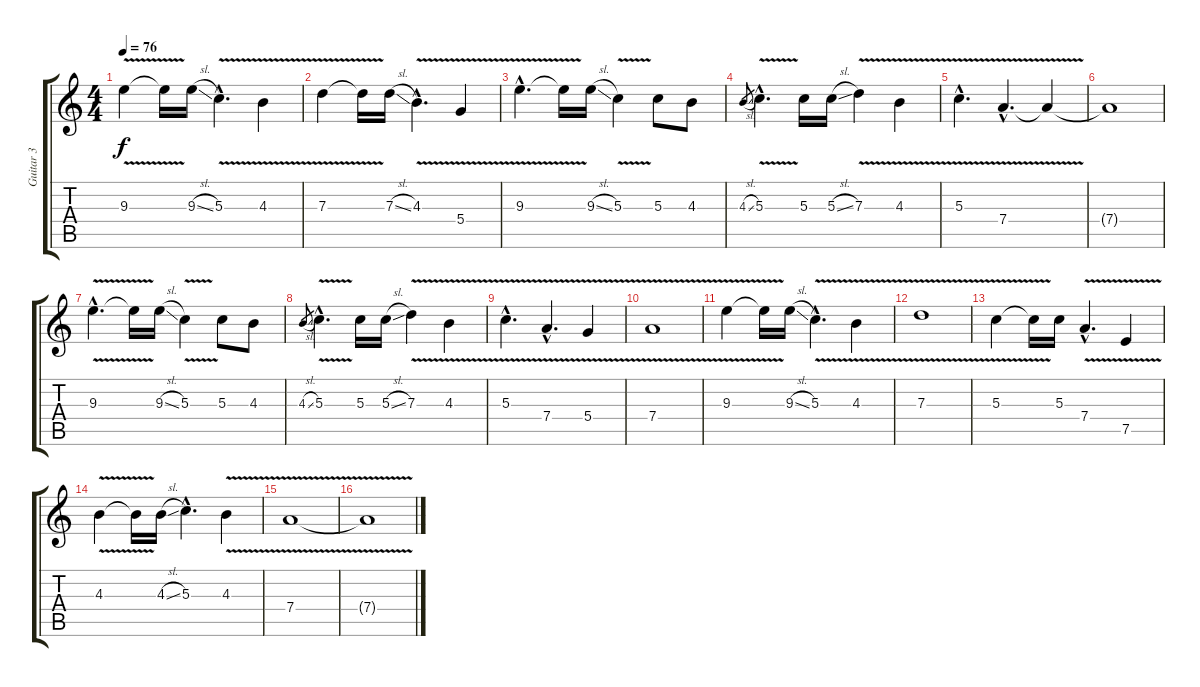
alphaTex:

\track ("Guitar 3" "Guitar 3") {instrument distortionguitar}
\staff {score tabs}
\tuning (E4 B3 G3 D3 A2 D2) {hide}
\ts (4 4)
\section ("" "")
\tempo 76
\clef g2
\ks c
9.3{v}.4{dy f} 9.3{t}.16 9.3{sl}.16 5.3{v hac}.4{d} 4.3{v}.4 |
7.3{v}.4 7.3{t}.16 7.3{sl}.16 4.3{v hac}.4{d} 5.4{v}.4 |
\section ("" "")
9.3{v hac}.4{d} 9.3{t}.16 9.3{sl}.16 5.3{v}.4 5.3.8 4.3.8 |
4.3{sl}.8{gr} 5.3{v hac}.4{d} 5.3.16 5.3{sl}.16 7.3{v}.4 4.3{v}.4 |
5.3{v hac}.4{d} 7.4{v hac}.4{d} 7.4{t}.4 |
7.4{t}.1 |
9.3{v hac}.4{d} 9.3{t}.16 9.3{sl}.16 5.3{v}.4 5.3.8 4.3.8 |
4.3{sl}.8{gr} 5.3{v hac}.4{d} 5.3.16 5.3{sl}.16 7.3{v}.4 4.3{v}.4 |
5.3{v hac}.4{d} 7.4{v hac}.4{d} 5.4{v}.4 |
7.4{v}.1 |
\section ("" "")
9.3{v}.4 9.3{t}.16 9.3{sl}.16 5.3{v hac}.4{d} 4.3{v}.4 |
7.3{v}.1 |
5.3{v}.4 5.3{t}.16 5.3.16 7.4{v hac}.4{d} 7.5{v}.4 |
4.3{v}.4 4.3{t}.16 4.3{sl}.16 5.3{hac}.4{d} 4.3{v}.4 |
\section ("" "")
7.4{v}.1{volume 0} |
7.4{t}.1
